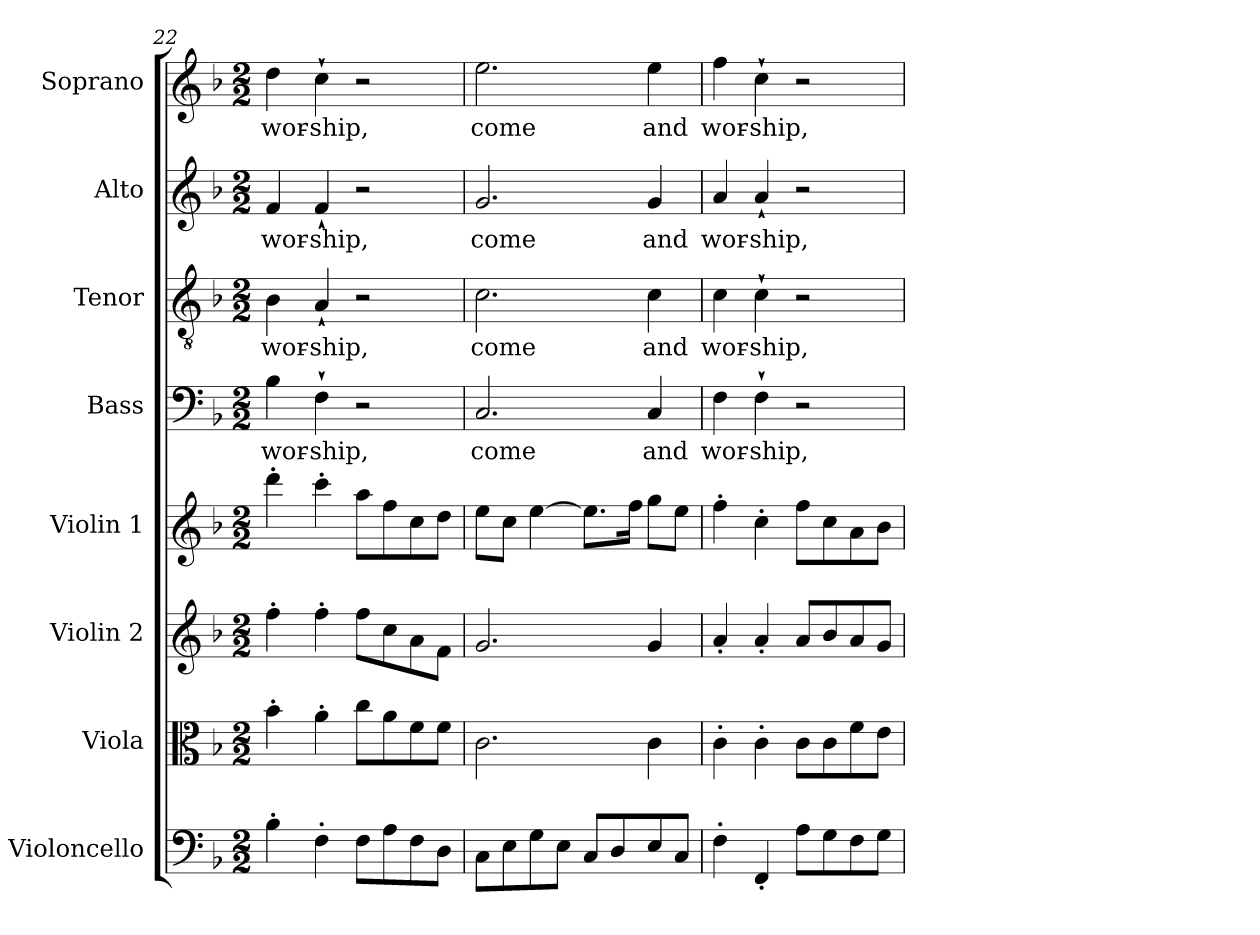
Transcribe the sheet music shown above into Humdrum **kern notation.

**kern	**kern	**kern	**kern	**kern	**text	**kern	**text	**kern	**text	**kern	**text
*part8	*part7	*part6	*part5	*part4	*part4	*part3	*part3	*part2	*part2	*part1	*part1
*staff8	*staff7	*staff6	*staff5	*staff4	*staff4	*staff3	*staff3	*staff2	*staff2	*staff1	*staff1
*I"Violoncello	*I"Viola	*I"Violin 2	*I"Violin 1	*I"Bass	*	*I"Tenor	*	*I"Alto	*	*I"Soprano	*
*I'Vc.	*I'Vla.	*I'Vln. 2	*I'Vln. 1	*I'B.	*	*I'T.	*	*I'A.	*	*I'S.	*
*clefF4	*clefC3	*clefG2	*clefG2	*clefF4	*	*clefGv2	*	*clefG2	*	*clefG2	*
*	*	*	*	*	*	*ITrd7c12	*	*	*	*	*
*k[b-]	*k[b-]	*k[b-]	*k[b-]	*k[b-]	*	*k[b-]	*	*k[b-]	*	*k[b-]	*
*F:	*F:	*F:	*F:	*F:	*	*F:	*	*F:	*	*F:	*
*M2/2	*M2/2	*M2/2	*M2/2	*M2/2	*	*M2/2	*	*M2/2	*	*M2/2	*
=22	=22	=22	=22	=22	=22	=22	=22	=22	=22	=22	=22
!	!	!	!	!	!LO:LY:b:color=#000000	!	!	!	!	!	!
!	!	!	!	!	!	!	!LO:LY:b:color=#000000	!	!	!	!
!	!	!	!	!	!	!	!	!	!LO:LY:b:color=#000000	!	!
!	!	!	!	!	!	!	!	!	!	!	!LO:LY:b:color=#000000
4B-'i\	4b-'i\	4ff'i\	4ddd'i\	4B-i\	wor-	4BB-i\	wor-	4fi/	wor-	4ddi\	wor-
!	!	!	!	!	!LO:LY:b:color=#000000	!	!	!	!	!	!
!	!	!	!	!	!	!	!LO:LY:b:color=#000000	!	!	!	!
!	!	!	!	!	!	!	!	!	!LO:LY:b:color=#000000	!	!
!	!	!	!	!	!	!	!	!	!	!	!LO:LY:b:color=#000000
4F'i\	4a'i\	4ff'i\	4ccc'i\	4F`i\	-ship,	4AA`i/	-ship,	4f`i/	-ship,	4cc`i\	-ship,
8Fi\L	8cci\L	8ffi\L	8aai\L	2r	.	2r	.	2r	.	2r	.
8Ai\	8ai\	8cci\	8ffi\	.	.	.	.	.	.	.	.
8Fi\	8fi\	8ai\	8cci\	.	.	.	.	.	.	.	.
8Di\J	8fi\J	8fi\J	8ddi\J	.	.	.	.	.	.	.	.
=23	=23	=23	=23	=23	=23	=23	=23	=23	=23	=23	=23
!	!	!	!	!	!LO:LY:b:color=#000000	!	!	!	!	!	!
!	!	!	!	!	!	!	!LO:LY:b:color=#000000	!	!	!	!
!	!	!	!	!	!	!	!	!	!LO:LY:b:color=#000000	!	!
!	!	!	!	!	!	!	!	!	!	!	!LO:LY:b:color=#000000
8Ci\L	2.ci\	2.gi/	8eei\L	2.Ci/	come	2.Ci\	come	2.gi/	come	2.eei\	come
8Ei\	.	.	8cci\J	.	.	.	.	.	.	.	.
8Gi\	.	.	[4eei\	.	.	.	.	.	.	.	.
8Ei\J	.	.	.	.	.	.	.	.	.	.	.
8Ci/L	.	.	8.eei\L]	.	.	.	.	.	.	.	.
8Di/	.	.	.	.	.	.	.	.	.	.	.
.	.	.	16ffi\Jk	.	.	.	.	.	.	.	.
!	!	!	!	!	!LO:LY:b:color=#000000	!	!	!	!	!	!
!	!	!	!	!	!	!	!LO:LY:b:color=#000000	!	!	!	!
!	!	!	!	!	!	!	!	!	!LO:LY:b:color=#000000	!	!
!	!	!	!	!	!	!	!	!	!	!	!LO:LY:b:color=#000000
8Ei/	4ci\	4gi/	8ggi\L	4Ci/	and	4Ci\	and	4gi/	and	4eei\	and
8Ci/J	.	.	8eei\J	.	.	.	.	.	.	.	.
=24	=24	=24	=24	=24	=24	=24	=24	=24	=24	=24	=24
!	!	!	!	!	!LO:LY:b:color=#000000	!	!	!	!	!	!
!	!	!	!	!	!	!	!LO:LY:b:color=#000000	!	!	!	!
!	!	!	!	!	!	!	!	!	!LO:LY:b:color=#000000	!	!
!	!	!	!	!	!	!	!	!	!	!	!LO:LY:b:color=#000000
4F'i\	4c'i\	4a'i/	4ff'i\	4Fi\	wor-	4Ci\	wor-	4ai/	wor-	4ffi\	wor-
!	!	!	!	!	!LO:LY:b:color=#000000	!	!	!	!	!	!
!	!	!	!	!	!	!	!LO:LY:b:color=#000000	!	!	!	!
!	!	!	!	!	!	!	!	!	!LO:LY:b:color=#000000	!	!
!	!	!	!	!	!	!	!	!	!	!	!LO:LY:b:color=#000000
4FF'i/	4c'i\	4a'i/	4cc'i\	4F`i\	-ship,	4C`i\	-ship,	4a`i/	-ship,	4cc`i\	-ship,
8Ai\L	8ci\L	8ai/L	8ffi\L	2r	.	2r	.	2r	.	2r	.
8Gi\	8ci\	8b-i/	8cci\	.	.	.	.	.	.	.	.
8Fi\	8fi\	8ai/	8ai\	.	.	.	.	.	.	.	.
8Gi\J	8ei\J	8gi/J	8b-i\J	.	.	.	.	.	.	.	.
=	=	=	=	=	=	=	=	=	=	=	=
*-	*-	*-	*-	*-	*-	*-	*-	*-	*-	*-	*-
